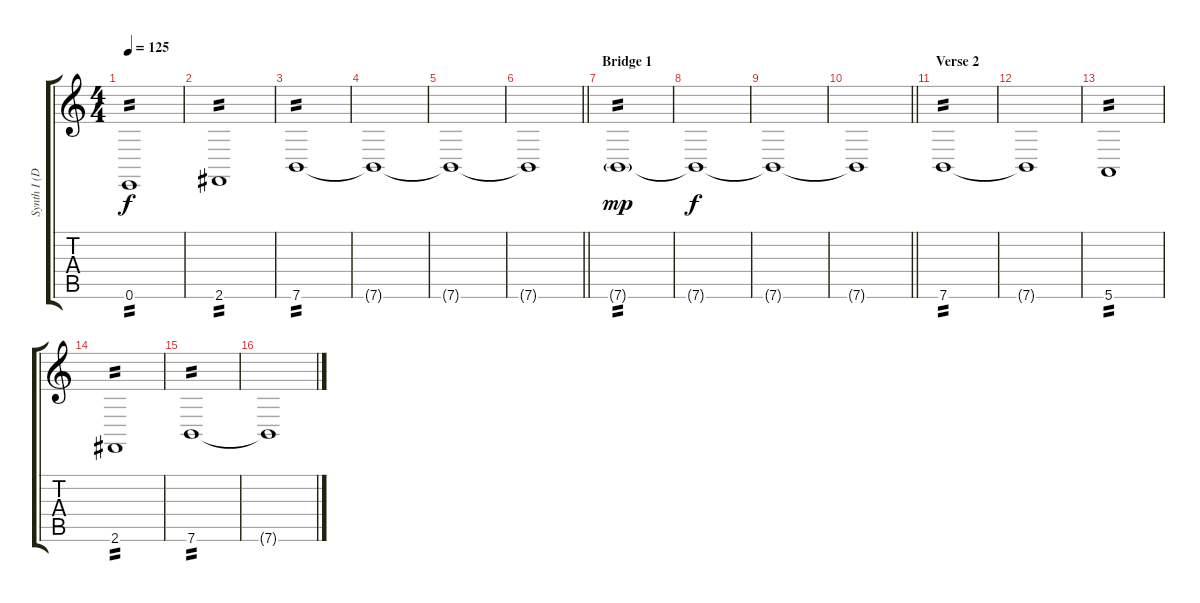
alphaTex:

\track ("Synth I (Dist. Fuzz)" "Synth I (D") {instrument lead2sawtooth}
\staff {score tabs}
\tuning (E4 B3 G3 D3 A2 E2) {hide}
\ts (4 4)
\tempo 125
\clef g2
\ks c
0.6.1{tp 2 dy f} |
2.6.1{tp 2} |
7.6.1{tp 2} |
7.6{t}.1 |
7.6{t}.1 |
\barLineRight lightlight
7.6{t}.1 |
\section ("" "Bridge 1")
7.6{g}.1{tp 2 dy mp} |
7.6{t}.1{dy f} |
7.6{t}.1 |
\barLineRight lightlight
7.6{t}.1 |
\section ("" "Verse 2")
7.6.1{tp 2} |
7.6{t}.1 |
5.6.1{tp 2} |
2.6.1{tp 2} |
7.6.1{tp 2} |
7.6{t}.1
